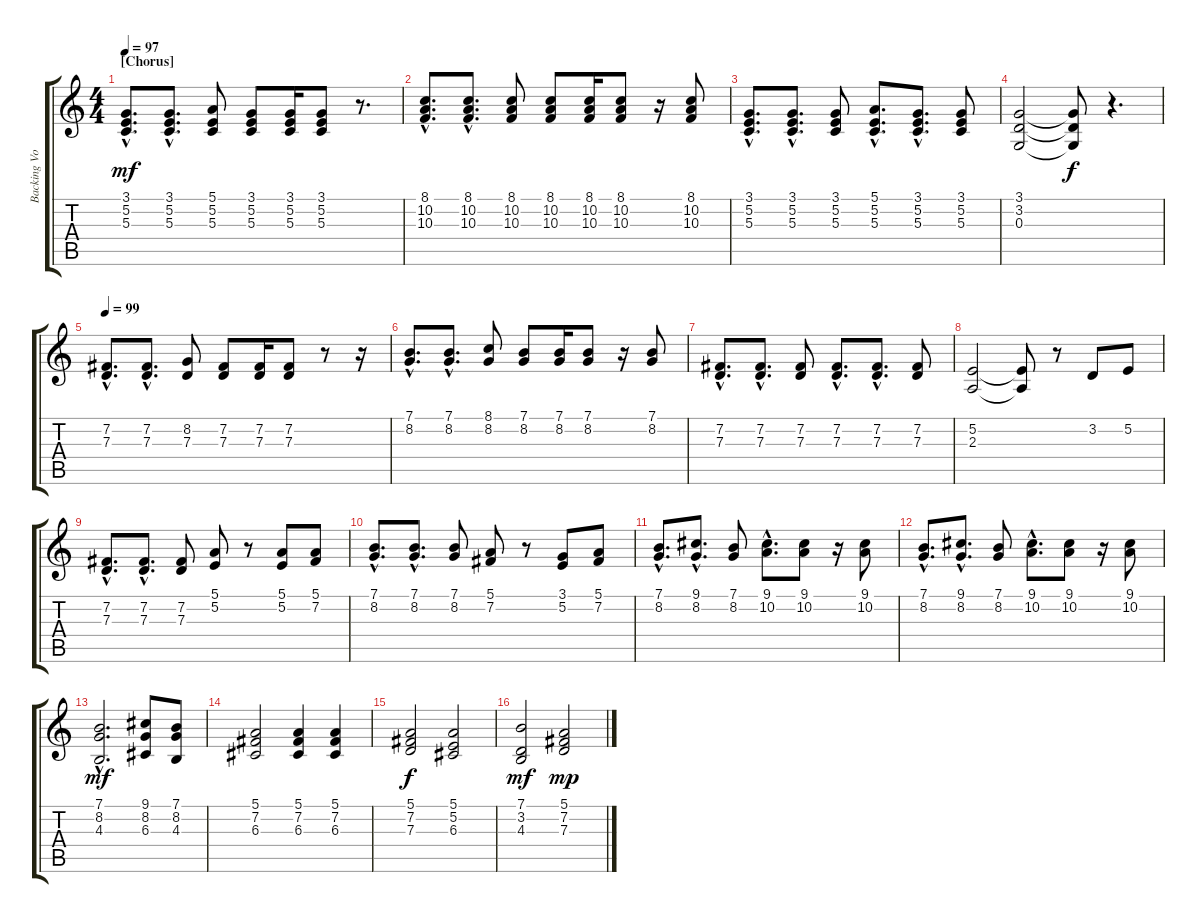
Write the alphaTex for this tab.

\track ("Backing Vocals" "Backing Vo") {instrument choiraahs}
\staff {score tabs}
\tuning (E4 B3 G3 D3 A2 E2) {hide}
\ts (4 4)
\section ("" "[Chorus]")
\tempo 97
\clef g2
\ks c
(3.1{hac} 5.2{hac} 5.3{hac}).8{d dy mf} (3.1{hac} 5.2{hac} 5.3{hac}).8{d} (5.1 5.2 5.3).8 (3.1 5.2 5.3).8 (3.1 5.2 5.3).16 (3.1 5.2 5.3).8 r.8{d} |
(8.1{hac} 10.2{hac} 10.3{hac}).8{d} (8.1{hac} 10.2{hac} 10.3{hac}).8{d} (8.1 10.2 10.3).8 (8.1 10.2 10.3).8 (8.1 10.2 10.3).16 (8.1 10.2 10.3).8 r.16 (8.1 10.2 10.3).8 |
(3.1{hac} 5.2{hac} 5.3{hac}).8{d} (3.1{hac} 5.2{hac} 5.3{hac}).8{d} (3.1 5.2 5.3).8 (5.1{hac} 5.2{hac} 5.3{hac}).8{d} (3.1{hac} 5.2{hac} 5.3{hac}).8{d} (3.1 5.2 5.3).8 |
(3.1 3.2 0.3).2 (3.1{t} 3.2{t} 0.3{t}).8{dy f} r.4{d} |
\section ("" "")
\tempo 99
(7.2{hac} 7.3{hac}).8{d} (7.2{hac} 7.3{hac}).8{d} (8.2 7.3).8 (7.2 7.3).8 (7.2 7.3).16 (7.2 7.3).8 r.8 r.16 |
(7.1{hac} 8.2{hac}).8{d} (7.1{hac} 8.2{hac}).8{d} (8.1 8.2).8 (7.1 8.2).8 (7.1 8.2).16 (7.1 8.2).8 r.16 (7.1 8.2).8 |
(7.2{hac} 7.3{hac}).8{d} (7.2{hac} 7.3{hac}).8{d} (7.2 7.3).8 (7.2{hac} 7.3{hac}).8{d} (7.2{hac} 7.3{hac}).8{d} (7.2 7.3).8 |
(5.2 2.3).2 (5.2{t} 2.3{t}).8 r.8 3.2.8 5.2.8 |
(7.2{hac} 7.3{hac}).8{d} (7.2{hac} 7.3{hac}).8{d} (7.2 7.3).8 (5.1 5.2).8 r.8 (5.1 5.2).8 (5.1 7.2).8 |
(7.1{hac} 8.2{hac}).8{d} (7.1{hac} 8.2{hac}).8{d} (7.1 8.2).8 (5.1 7.2).8 r.8 (3.1 5.2).8 (5.1 7.2).8 |
(7.1{hac} 8.2{hac}).8{d} (9.1{hac} 8.2{hac}).8{d} (7.1 8.2).8 (9.1{hac} 10.2{hac}).8{d} (9.1 10.2).8 r.16 (9.1 10.2).8 |
(7.1{hac} 8.2{hac}).8{d} (9.1{hac} 8.2{hac}).8{d} (7.1 8.2).8 (9.1{hac} 10.2{hac}).8{d} (9.1 10.2).8 r.16 (9.1 10.2).8 |
(7.1{hac} 8.2{hac} 4.3{hac}).2{d dy mf} (9.1 8.2 6.3).8 (7.1 8.2 4.3).8 |
(5.1 7.2 6.3).2 (5.1 7.2 6.3).4 (5.1 7.2 6.3).4 |
\section ("" "")
(5.1 7.2 7.3).2{dy f} (5.1 5.2 6.3).2 |
(7.1 3.2 4.3).2{dy mf} (5.1 7.2 7.3).2{dy mp}
